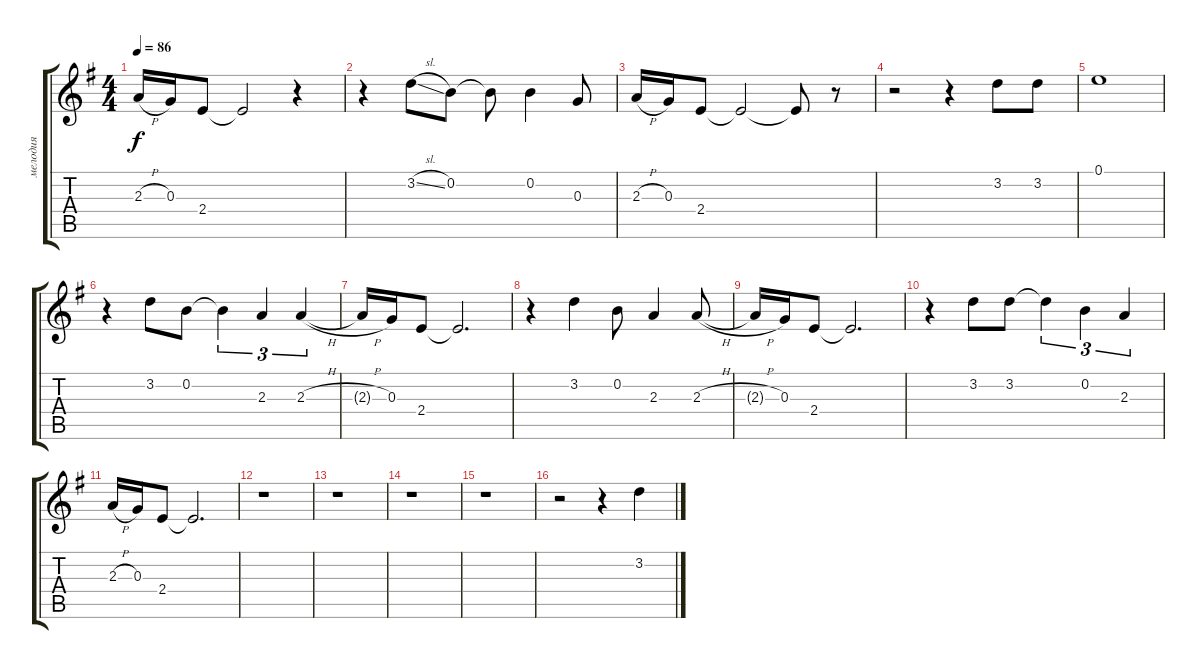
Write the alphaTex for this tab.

\track ("мелодия" "мелодия") {instrument electricguitarjazz}
\staff {score tabs}
\tuning (E4 B3 G3 D3 A2 E2) {hide}
\ts (4 4)
\tempo 86
\clef g2
\ks eminor
2.3{h}.16{dy f} 0.3.16 2.4.8 2.4{t}.2 r.4 |
r.4 3.2{sl}.8 0.2.8 0.2{t}.8 0.2.4 0.3.8 |
2.3{h}.16 0.3.16 2.4.8 2.4{t}.2 2.4{t}.8 r.8 |
r.2 r.4 3.2.8 3.2.8 |
0.1.1 |
r.4 3.2.8 0.2.8 0.2{t}.4{tu (3 2)} 2.3.4{tu (3 2)} 2.3{h}.4{tu (3 2)} |
2.3{h t}.16 0.3.16 2.4.8 2.4{t}.2{d} |
r.4 3.2.4 0.2.8 2.3.4 2.3{h}.8 |
2.3{h t}.16 0.3.16 2.4.8 2.4{t}.2{d} |
r.4 3.2.8 3.2.8 3.2{t}.4{tu (3 2)} 0.2.4{tu (3 2)} 2.3.4{tu (3 2)} |
2.3{h}.16 0.3.16 2.4.8 2.4{t}.2{d} |
r.1 |
r.1 |
r.1 |
r.1 |
r.2 r.4 3.2{h}.4
